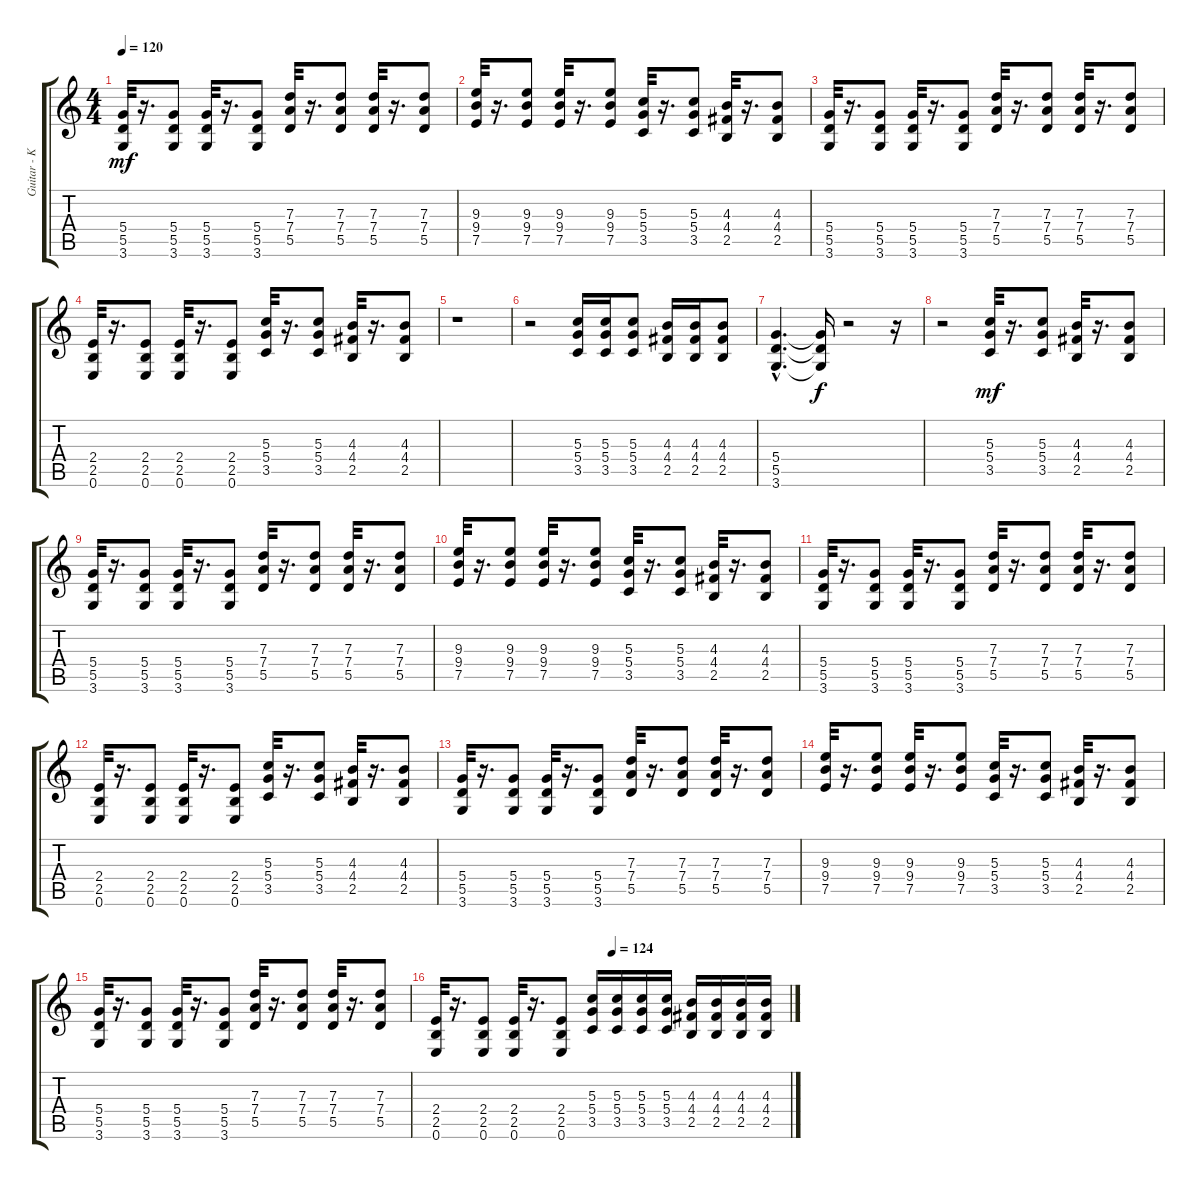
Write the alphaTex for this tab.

\track ("Guitar - Kris Roe" "Guitar - K") {instrument distortionguitar}
\staff {score tabs}
\tuning (E4 B3 G3 D3 A2 E2) {hide}
\ts (4 4)
\tempo 120
\clef g2
\ks c
(5.4 5.5 3.6).32{dy mf instrument distortionguitar} r.16{d} (5.4 5.5 3.6).8 (5.4 5.5 3.6).32 r.16{d} (5.4 5.5 3.6).8 (7.3 7.4 5.5).32 r.16{d} (7.3 7.4 5.5).8 (7.3 7.4 5.5).32 r.16{d} (7.3 7.4 5.5).8 |
(9.3 9.4 7.5).32 r.16{d} (9.3 9.4 7.5).8 (9.3 9.4 7.5).32 r.16{d} (9.3 9.4 7.5).8 (5.3 5.4 3.5).32 r.16{d} (5.3 5.4 3.5).8 (4.3 4.4 2.5).32 r.16{d} (4.3 4.4 2.5).8 |
(5.4 5.5 3.6).32 r.16{d} (5.4 5.5 3.6).8 (5.4 5.5 3.6).32 r.16{d} (5.4 5.5 3.6).8 (7.3 7.4 5.5).32 r.16{d} (7.3 7.4 5.5).8 (7.3 7.4 5.5).32 r.16{d} (7.3 7.4 5.5).8 |
(2.4 2.5 0.6).32 r.16{d} (2.4 2.5 0.6).8 (2.4 2.5 0.6).32 r.16{d} (2.4 2.5 0.6).8 (5.3 5.4 3.5).32 r.16{d} (5.3 5.4 3.5).8 (4.3 4.4 2.5).32 r.16{d} (4.3 4.4 2.5).8 |
r.1 |
r.2 (5.3 5.4 3.5).16 (5.3 5.4 3.5).16 (5.3 5.4 3.5).8 (4.3 4.4 2.5).16 (4.3 4.4 2.5).16 (4.3 4.4 2.5).8 |
(5.4{hac} 5.5{hac} 3.6{hac}).4{d} (5.4{t} 5.5{t} 3.6{t}).16{dy f} r.2 r.16 |
r.2 (5.3 5.4 3.5).32{dy mf} r.16{d} (5.3 5.4 3.5).8 (4.3 4.4 2.5).32 r.16{d} (4.3 4.4 2.5).8 |
(5.4 5.5 3.6).32 r.16{d} (5.4 5.5 3.6).8 (5.4 5.5 3.6).32 r.16{d} (5.4 5.5 3.6).8 (7.3 7.4 5.5).32 r.16{d} (7.3 7.4 5.5).8 (7.3 7.4 5.5).32 r.16{d} (7.3 7.4 5.5).8 |
(9.3 9.4 7.5).32 r.16{d} (9.3 9.4 7.5).8 (9.3 9.4 7.5).32 r.16{d} (9.3 9.4 7.5).8 (5.3 5.4 3.5).32 r.16{d} (5.3 5.4 3.5).8 (4.3 4.4 2.5).32 r.16{d} (4.3 4.4 2.5).8 |
(5.4 5.5 3.6).32 r.16{d} (5.4 5.5 3.6).8 (5.4 5.5 3.6).32 r.16{d} (5.4 5.5 3.6).8 (7.3 7.4 5.5).32 r.16{d} (7.3 7.4 5.5).8 (7.3 7.4 5.5).32 r.16{d} (7.3 7.4 5.5).8 |
(2.4 2.5 0.6).32 r.16{d} (2.4 2.5 0.6).8 (2.4 2.5 0.6).32 r.16{d} (2.4 2.5 0.6).8 (5.3 5.4 3.5).32 r.16{d} (5.3 5.4 3.5).8 (4.3 4.4 2.5).32 r.16{d} (4.3 4.4 2.5).8 |
(5.4 5.5 3.6).32 r.16{d} (5.4 5.5 3.6).8 (5.4 5.5 3.6).32 r.16{d} (5.4 5.5 3.6).8 (7.3 7.4 5.5).32 r.16{d} (7.3 7.4 5.5).8 (7.3 7.4 5.5).32 r.16{d} (7.3 7.4 5.5).8 |
(9.3 9.4 7.5).32 r.16{d} (9.3 9.4 7.5).8 (9.3 9.4 7.5).32 r.16{d} (9.3 9.4 7.5).8 (5.3 5.4 3.5).32 r.16{d} (5.3 5.4 3.5).8 (4.3 4.4 2.5).32 r.16{d} (4.3 4.4 2.5).8 |
(5.4 5.5 3.6).32 r.16{d} (5.4 5.5 3.6).8 (5.4 5.5 3.6).32 r.16{d} (5.4 5.5 3.6).8 (7.3 7.4 5.5).32 r.16{d} (7.3 7.4 5.5).8 (7.3 7.4 5.5).32 r.16{d} (7.3 7.4 5.5).8 |
\tempo (124 0.5)
(2.4 2.5 0.6).32 r.16{d} (2.4 2.5 0.6).8 (2.4 2.5 0.6).32 r.16{d} (2.4 2.5 0.6).8 (5.3 5.4 3.5).16 (5.3 5.4 3.5).16 (5.3 5.4 3.5).16 (5.3 5.4 3.5).16 (4.3 4.4 2.5).16 (4.3 4.4 2.5).16 (4.3 4.4 2.5).16 (4.3 4.4 2.5).16
